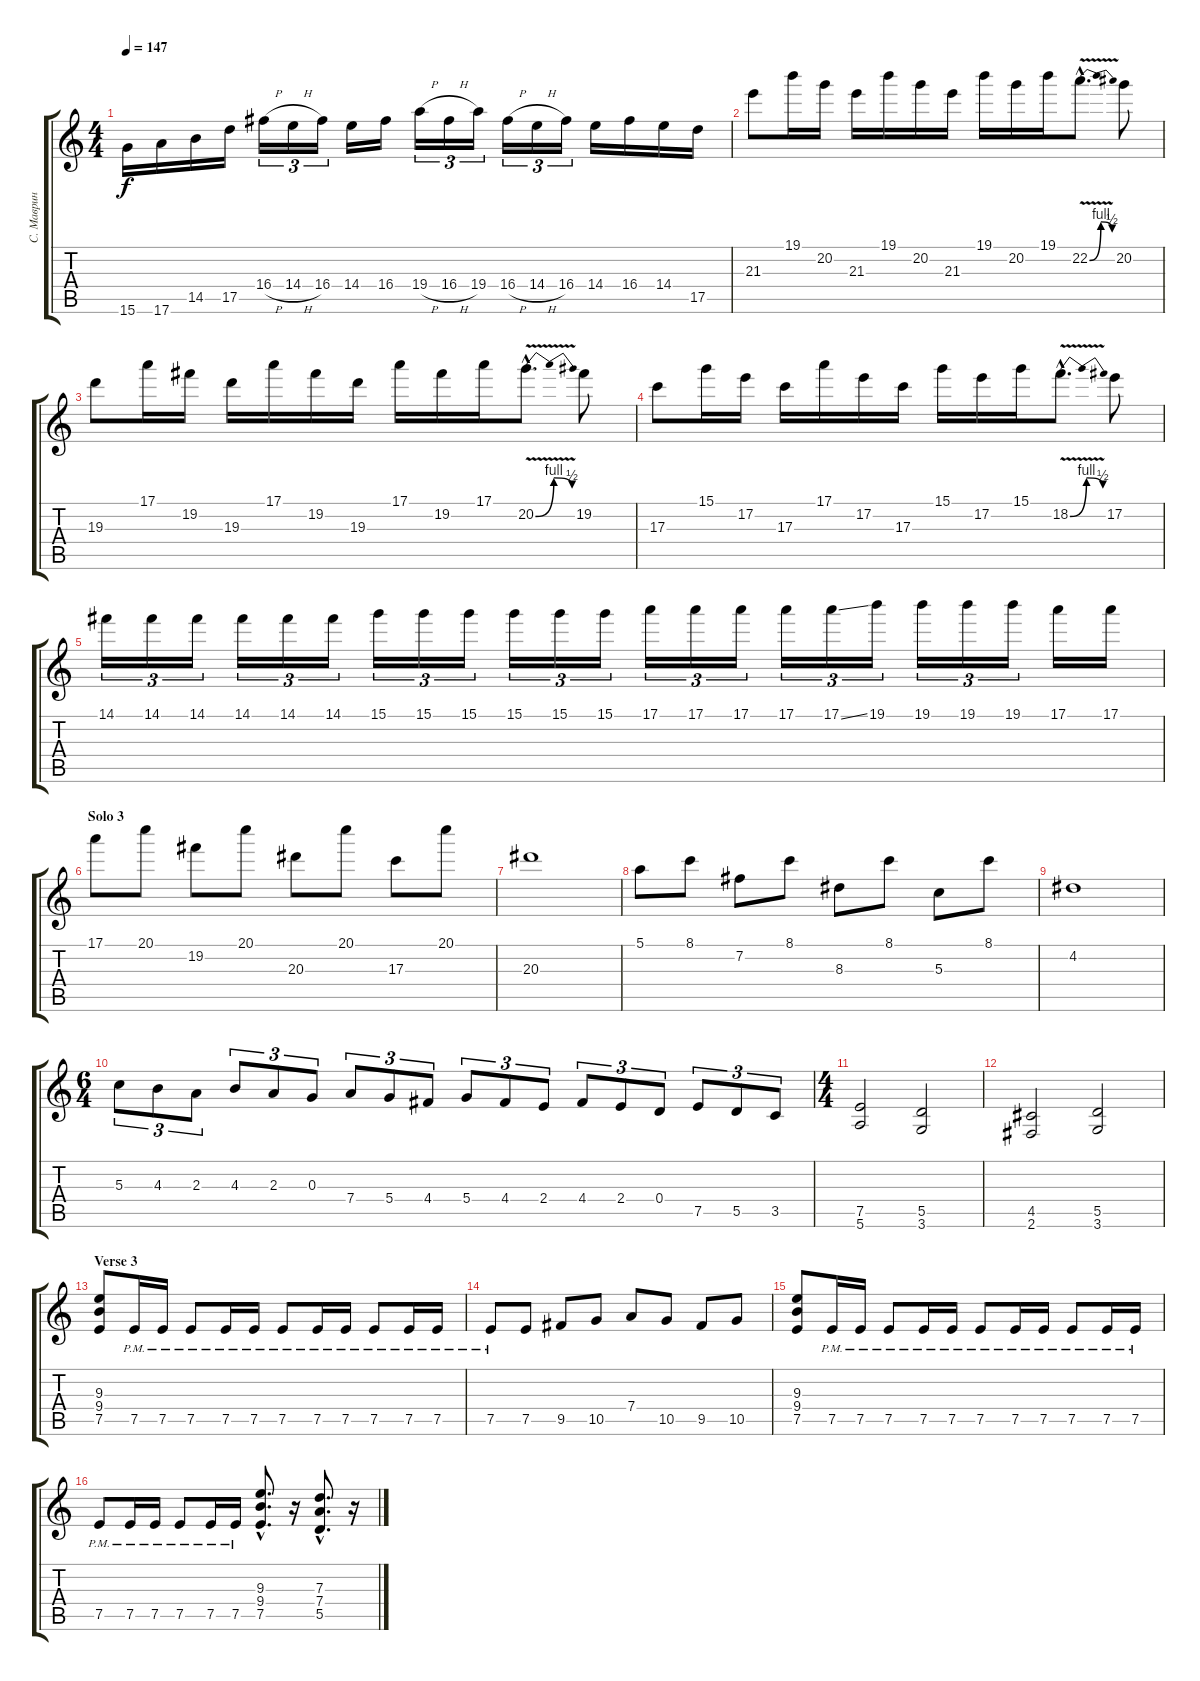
\track ("С. Маврин" "С. Маврин") {instrument distortionguitar}
\staff {score tabs}
\tuning (E4 B3 G3 D3 A2 E2) {hide}
\ts (4 4)
\tempo 147
\clef g2
\ks c
15.6.16{dy f} 17.6.16 14.5.16 17.5.16 16.4{h}.16{tu (3 2)} 14.4{h}.16{tu (3 2)} 16.4.16{tu (3 2)} 14.4.16 16.4.16 19.4{h}.16{tu (3 2)} 16.4{h}.16{tu (3 2)} 19.4.16{tu (3 2)} 16.4{h}.16{tu (3 2)} 14.4{h}.16{tu (3 2)} 16.4.16{tu (3 2)} 14.4.16 16.4.16 14.4.16 17.5.16 |
21.3.8 19.1.16 20.2.16 21.3.16 19.1.16 20.2.16 21.3.16 19.1.16 20.2.16 19.1.16 22.2{be (bendrelease 0 0 30 4 50 4 60 2) v hac}.8{d} 20.2.8 |
19.3.8 17.1.16 19.2.16 19.3.16 17.1.16 19.2.16 19.3.16 17.1.16 19.2.16 17.1.16 20.2{be (bendrelease 0 0 30 4 50 4 60 2) v hac}.8{d} 19.2.8 |
17.3.8 15.1.16 17.2.16 17.3.16 17.1.16 17.2.16 17.3.16 15.1.16 17.2.16 15.1.16 18.2{be (bendrelease 0 0 30 4 50 4 60 2) v hac}.8{d} 17.2.8 |
14.1.16{tu (3 2)} 14.1.16{tu (3 2)} 14.1.16{tu (3 2)} 14.1.16{tu (3 2)} 14.1.16{tu (3 2)} 14.1.16{tu (3 2)} 15.1.16{tu (3 2)} 15.1.16{tu (3 2)} 15.1.16{tu (3 2)} 15.1.16{tu (3 2)} 15.1.16{tu (3 2)} 15.1.16{tu (3 2)} 17.1.16{tu (3 2)} 17.1.16{tu (3 2)} 17.1.16{tu (3 2)} 17.1.16{tu (3 2)} 17.1{ss}.16{tu (3 2)} 19.1.16{tu (3 2)} 19.1.16{tu (3 2)} 19.1.16{tu (3 2)} 19.1.16{tu (3 2)} 17.1.16 17.1.16 |
\section ("" "Solo 3")
17.1.8{volume 10} 20.1.8 19.2.8 20.1.8 20.3.8 20.1.8 17.3.8 20.1.8 |
20.3.1 |
5.1.8 8.1.8 7.2.8 8.1.8 8.3.8 8.1.8 5.3.8 8.1.8 |
4.2.1 |
\ts (6 4)
5.3.8{tu (3 2)} 4.3.8{tu (3 2)} 2.3.8{tu (3 2)} 4.3.8{tu (3 2)} 2.3.8{tu (3 2)} 0.3.8{tu (3 2)} 7.4.8{tu (3 2)} 5.4.8{tu (3 2)} 4.4.8{tu (3 2)} 5.4.8{tu (3 2)} 4.4.8{tu (3 2)} 2.4.8{tu (3 2)} 4.4.8{tu (3 2)} 2.4.8{tu (3 2)} 0.4.8{tu (3 2)} 7.5.8{tu (3 2)} 5.5.8{tu (3 2)} 3.5.8{tu (3 2)} |
\ts (4 4)
(7.5 5.6).2 (5.5 3.6).2 |
(4.5 2.6).2 (5.5 3.6).2 |
\section ("" "Verse 3")
(9.3 9.4 7.5).8 7.5{pm}.16 7.5{pm}.16 7.5{pm}.8 7.5{pm}.16 7.5{pm}.16 7.5{pm}.8 7.5{pm}.16 7.5{pm}.16 7.5{pm}.8 7.5{pm}.16 7.5{pm}.16 |
7.5{pm}.8 7.5.8 9.5.8 10.5.8 7.4.8 10.5.8 9.5.8 10.5.8 |
(9.3 9.4 7.5).8 7.5{pm}.16 7.5{pm}.16 7.5{pm}.8 7.5{pm}.16 7.5{pm}.16 7.5{pm}.8 7.5{pm}.16 7.5{pm}.16 7.5{pm}.8 7.5{pm}.16 7.5{pm}.16 |
7.5{pm}.8 7.5{pm}.16 7.5{pm}.16 7.5{pm}.8 7.5{pm}.16 7.5{pm}.16 (9.3{hac} 9.4{hac} 7.5{hac}).8{d} r.16 (7.3{hac} 7.4{hac} 5.5{hac}).8{d} r.16
